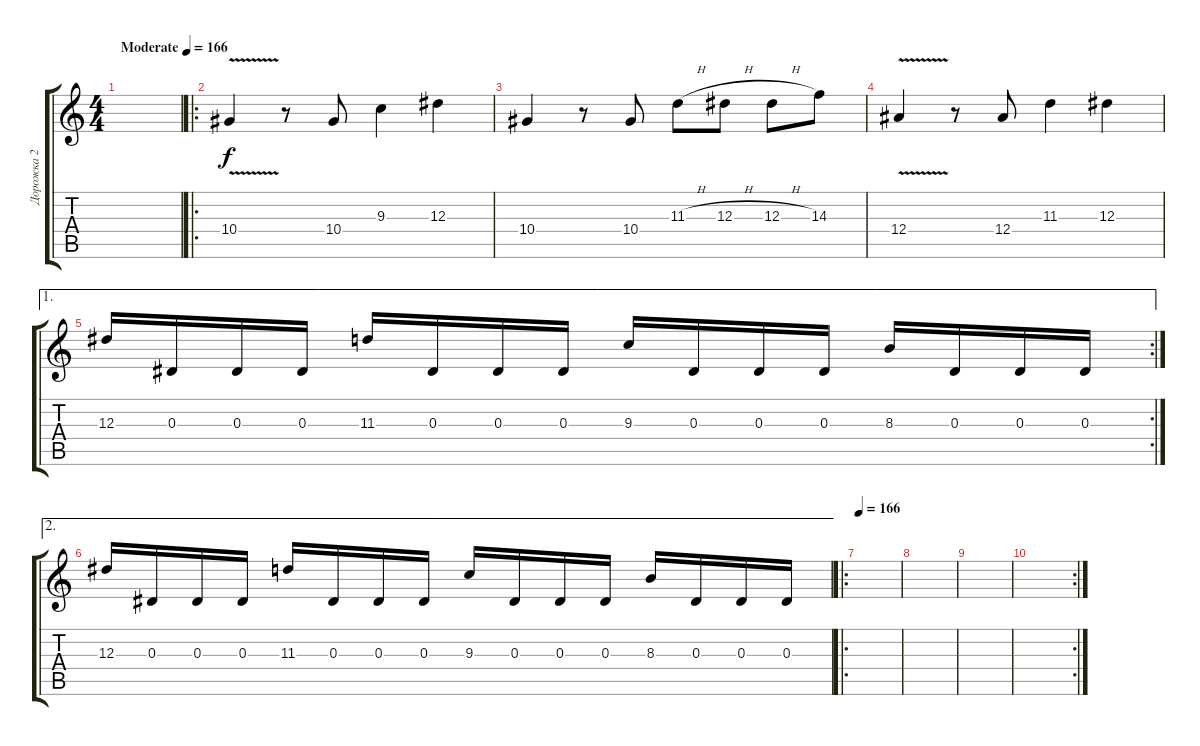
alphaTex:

\track ("Дорожка 2" "Дорожка 2") {instrument distortionguitar}
\staff {score tabs}
\tuning (C4 G3 Eb3 Bb2 F2 C2) {hide}
\ts (4 4)
\tempo (166 "Moderate")
\clef g2
\ks c
|
\ro
10.4{v}.4 r.8 10.4.8 9.3.4 12.3.4 |
10.4.4 r.8 10.4.8 11.3{h}.8 12.3{h}.8 12.3{h}.8 14.3.8 |
12.4{v}.4 r.8 12.4.8 11.3.4 12.3.4 |
\ae 1
\rc 2
12.3.16 0.3.16 0.3.16 0.3.16 11.3.16 0.3.16 0.3.16 0.3.16 9.3.16 0.3.16 0.3.16 0.3.16 8.3.16 0.3.16 0.3.16 0.3.16 |
\ae 2
12.3.16 0.3.16 0.3.16 0.3.16 11.3.16 0.3.16 0.3.16 0.3.16 9.3.16 0.3.16 0.3.16 0.3.16 8.3.16 0.3.16 0.3.16 0.3.16 |
\ro
\tempo 166
|
|
|
\rc 2
